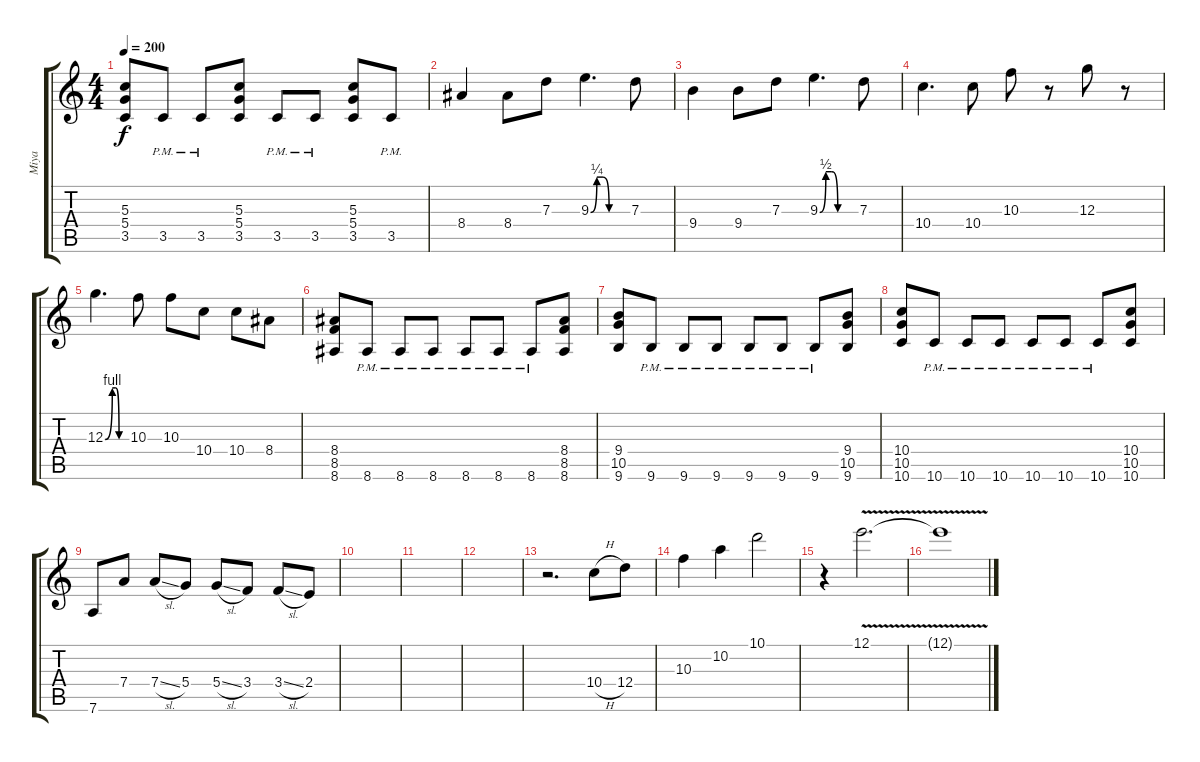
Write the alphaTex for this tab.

\track ("Miya" "Miya") {instrument overdrivenguitar}
\staff {score tabs}
\tuning (E4 B3 G3 D3 A2 D2) {hide}
\ts (4 4)
\tempo 200
\clef g2
\ks c
(5.3 5.4 3.5).8{dy f} 3.5{pm}.8 3.5{pm}.8 (5.3 5.4 3.5).8 3.5{pm}.8 3.5{pm}.8 (5.3 5.4 3.5).8 3.5{pm}.8 |
8.4.4 8.4.8 7.3.8 9.3{be (custom 0 0 10 1 20 1 30 0 60 0)}.4{d} 7.3.8 |
9.4.4 9.4.8 7.3.8 9.3{be (custom 0 0 10 2 20 2 30 0 60 0)}.4{d} 7.3.8 |
10.4.4{d} 10.4.8 10.3.8 r.8 12.3.8 r.8 |
12.3{be (custom 0 0 20 4 30 4 39 0 60 0)}.4{d} 10.3.8 10.3.8 10.4.8 10.4.8 8.4.8 |
(8.4 8.5 8.6).8 8.6{pm}.8 8.6{pm}.8 8.6{pm}.8 8.6{pm}.8 8.6{pm}.8 8.6{pm}.8 (8.4 8.5 8.6).8 |
(9.4 10.5 9.6).8 9.6{pm}.8 9.6{pm}.8 9.6{pm}.8 9.6{pm}.8 9.6{pm}.8 9.6{pm}.8 (9.4 10.5 9.6).8 |
(10.4 10.5 10.6).8 10.6{pm}.8 10.6{pm}.8 10.6{pm}.8 10.6{pm}.8 10.6{pm}.8 10.6{pm}.8 (10.4 10.5 10.6).8 |
7.6.8 7.4.8 7.4{sl}.8 5.4.8 5.4{sl}.8 3.4.8 3.4{sl}.8 2.4.8 |
|
|
|
r.2{d volume 6} 10.4{h}.8 12.4.8 |
10.3.4 10.2.4 10.1.2 |
r.4 12.1{v}.2{d} |
12.1{t}.1
